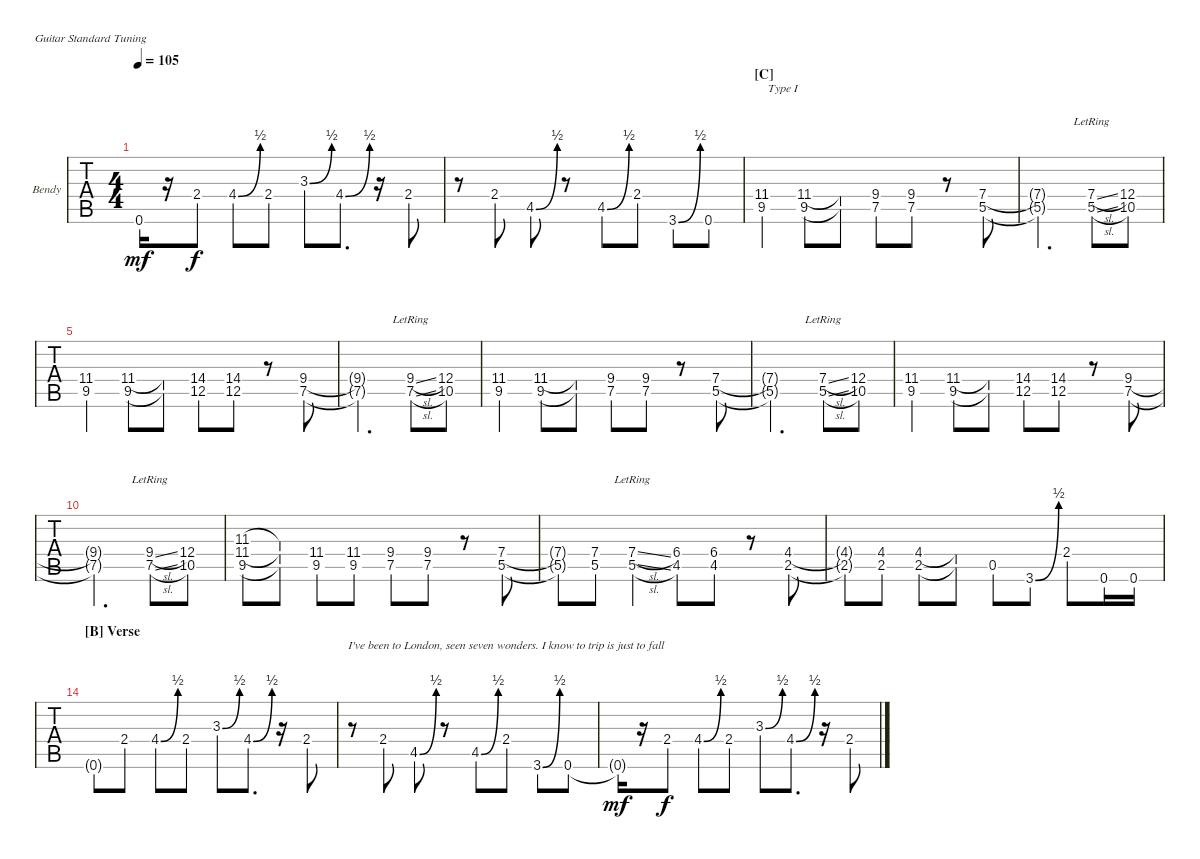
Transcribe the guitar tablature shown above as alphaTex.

\bracketExtendMode nobrackets
\firstSystemTrackNameOrientation horizontal
\otherSystemsTrackNameOrientation horizontal
\defaultBarNumberDisplay FirstOfSystem
\track ("Guitar ver.2" "Bendy") {instrument distortionguitar}
\staff {tabs}
\tuning (E4 B3 G3 D3 A2 E2)
\ts (4 4)
\tempo 105
\clef g2
\ks c
0.6{t}.16{dy mf} r.16 2.4.8{dy f} 4.4{be (bend 0 0 2.4 2)}.8 2.4.8 3.3{be (bend 0 0 1.2 2)}.8 4.4{be (bend 0 0 2.4 2)}.8{d} r.16 2.4.8 |
r.8 2.4.8{lyrics (0 "") lyrics (1 "") lyrics (2 "") lyrics (3 "") lyrics (4 "")} 4.5{be (bend 0 0 2.4 2)}.8{lyrics (0 "") lyrics (1 "") lyrics (2 "") lyrics (3 "") lyrics (4 "")} r.8 4.5{be (bend 0 0 3 2)}.8{lyrics (0 "") lyrics (1 "") lyrics (2 "") lyrics (3 "") lyrics (4 "")} 2.4.8{lyrics (0 "") lyrics (1 "") lyrics (2 "") lyrics (3 "") lyrics (4 "")} 3.6{be (bend 0 0 15 2)}.8{lyrics (0 "") lyrics (1 "") lyrics (2 "") lyrics (3 "") lyrics (4 "")} 0.6.8{lyrics (0 "") lyrics (1 "") lyrics (2 "") lyrics (3 "") lyrics (4 "")} |
\section ("C" "")
(11.4 9.5).4{txt "  Type I" lyrics (0 "") lyrics (1 "") lyrics (2 "") lyrics (3 "") lyrics (4 "")} (11.4 9.5).8{lyrics (0 "") lyrics (1 "") lyrics (2 "") lyrics (3 "") lyrics (4 "")} (11.4{t} 9.5{t}).8{lyrics (0 "") lyrics (1 "") lyrics (2 "") lyrics (3 "") lyrics (4 "")} (9.4 7.5).8{lyrics (0 "") lyrics (1 "") lyrics (2 "") lyrics (3 "") lyrics (4 "")} (9.4 7.5).8{lyrics (0 "") lyrics (1 "") lyrics (2 "") lyrics (3 "") lyrics (4 "")} r.8 (7.4 5.5).8{lyrics (0 "") lyrics (1 "") lyrics (2 "") lyrics (3 "") lyrics (4 "")} |
(7.4{t} 5.5{t}).2{d lyrics (0 "") lyrics (1 "") lyrics (2 "") lyrics (3 "") lyrics (4 "")} (7.4{sl lr} 5.5{sl lr}).8{lyrics (0 "") lyrics (1 "") lyrics (2 "") lyrics (3 "") lyrics (4 "")} (12.4 10.5).8{lyrics (0 "") lyrics (1 "") lyrics (2 "") lyrics (3 "") lyrics (4 "")} |
(11.4 9.5).4{lyrics (0 "") lyrics (1 "") lyrics (2 "") lyrics (3 "") lyrics (4 "")} (11.4 9.5).8{lyrics (0 "") lyrics (1 "") lyrics (2 "") lyrics (3 "") lyrics (4 "")} (11.4{t} 9.5{t}).8{lyrics (0 "") lyrics (1 "") lyrics (2 "") lyrics (3 "") lyrics (4 "")} (14.4 12.5).8{lyrics (0 "") lyrics (1 "") lyrics (2 "") lyrics (3 "") lyrics (4 "")} (14.4 12.5).8{lyrics (0 "") lyrics (1 "") lyrics (2 "") lyrics (3 "") lyrics (4 "")} r.8 (9.4 7.5).8{lyrics (0 "") lyrics (1 "") lyrics (2 "") lyrics (3 "") lyrics (4 "")} |
(9.4{t} 7.5{t}).2{d lyrics (0 "") lyrics (1 "") lyrics (2 "") lyrics (3 "") lyrics (4 "")} (9.4{sl lr} 7.5{sl lr}).8{lyrics (0 "") lyrics (1 "") lyrics (2 "") lyrics (3 "") lyrics (4 "")} (12.4 10.5).8{lyrics (0 "") lyrics (1 "") lyrics (2 "") lyrics (3 "") lyrics (4 "")} |
(11.4 9.5).4{lyrics (0 "") lyrics (1 "") lyrics (2 "") lyrics (3 "") lyrics (4 "")} (11.4 9.5).8{lyrics (0 "") lyrics (1 "") lyrics (2 "") lyrics (3 "") lyrics (4 "")} (11.4{t} 9.5{t}).8{lyrics (0 "") lyrics (1 "") lyrics (2 "") lyrics (3 "") lyrics (4 "")} (9.4 7.5).8{lyrics (0 "") lyrics (1 "") lyrics (2 "") lyrics (3 "") lyrics (4 "")} (9.4 7.5).8{lyrics (0 "") lyrics (1 "") lyrics (2 "") lyrics (3 "") lyrics (4 "")} r.8 (7.4 5.5).8{lyrics (0 "") lyrics (1 "") lyrics (2 "") lyrics (3 "") lyrics (4 "")} |
(7.4{t} 5.5{t}).2{d lyrics (0 "") lyrics (1 "") lyrics (2 "") lyrics (3 "") lyrics (4 "")} (7.4{sl lr} 5.5{sl lr}).8{lyrics (0 "") lyrics (1 "") lyrics (2 "") lyrics (3 "") lyrics (4 "")} (12.4 10.5).8{lyrics (0 "") lyrics (1 "") lyrics (2 "") lyrics (3 "") lyrics (4 "")} |
(11.4 9.5).4{lyrics (0 "") lyrics (1 "") lyrics (2 "") lyrics (3 "") lyrics (4 "")} (11.4 9.5).8{lyrics (0 "") lyrics (1 "") lyrics (2 "") lyrics (3 "") lyrics (4 "")} (11.4{t} 9.5{t}).8{lyrics (0 "") lyrics (1 "") lyrics (2 "") lyrics (3 "") lyrics (4 "")} (14.4 12.5).8{lyrics (0 "") lyrics (1 "") lyrics (2 "") lyrics (3 "") lyrics (4 "")} (14.4 12.5).8{lyrics (0 "") lyrics (1 "") lyrics (2 "") lyrics (3 "") lyrics (4 "")} r.8 (9.4 7.5).8{lyrics (0 "") lyrics (1 "") lyrics (2 "") lyrics (3 "") lyrics (4 "")} |
(9.4{t} 7.5{t}).2{d lyrics (0 "") lyrics (1 "") lyrics (2 "") lyrics (3 "") lyrics (4 "")} (9.4{sl lr} 7.5{sl lr}).8{lyrics (0 "") lyrics (1 "") lyrics (2 "") lyrics (3 "") lyrics (4 "")} (12.4 10.5).8{lyrics (0 "") lyrics (1 "") lyrics (2 "") lyrics (3 "") lyrics (4 "")} |
(11.4 9.5 11.3).8{lyrics (0 "") lyrics (1 "") lyrics (2 "") lyrics (3 "") lyrics (4 "")} (11.4{t} 9.5{t} 11.3{t}).8{lyrics (0 "") lyrics (1 "") lyrics (2 "") lyrics (3 "") lyrics (4 "")} (11.4 9.5).8{lyrics (0 "") lyrics (1 "") lyrics (2 "") lyrics (3 "") lyrics (4 "")} (11.4 9.5).8{lyrics (0 "") lyrics (1 "") lyrics (2 "") lyrics (3 "") lyrics (4 "")} (9.4 7.5).8{lyrics (0 "") lyrics (1 "") lyrics (2 "") lyrics (3 "") lyrics (4 "")} (9.4 7.5).8{lyrics (0 "") lyrics (1 "") lyrics (2 "") lyrics (3 "") lyrics (4 "")} r.8 (7.4 5.5).8{lyrics (0 "") lyrics (1 "") lyrics (2 "") lyrics (3 "") lyrics (4 "")} |
(7.4{t} 5.5{t}).8{lyrics (0 "") lyrics (1 "") lyrics (2 "") lyrics (3 "") lyrics (4 "")} (7.4 5.5).8{lyrics (0 "") lyrics (1 "") lyrics (2 "") lyrics (3 "") lyrics (4 "")} (7.4{sl lr} 5.5{sl lr}).4{lyrics (0 "") lyrics (1 "") lyrics (2 "") lyrics (3 "") lyrics (4 "")} (6.4 4.5).8{lyrics (0 "") lyrics (1 "") lyrics (2 "") lyrics (3 "") lyrics (4 "")} (6.4 4.5).8{lyrics (0 "") lyrics (1 "") lyrics (2 "") lyrics (3 "") lyrics (4 "")} r.8 (4.4 2.5).8{lyrics (0 "") lyrics (1 "") lyrics (2 "") lyrics (3 "") lyrics (4 "")} |
(4.4{t} 2.5{t}).8{lyrics (0 "") lyrics (1 "") lyrics (2 "") lyrics (3 "") lyrics (4 "")} (4.4 2.5).8{lyrics (0 "") lyrics (1 "") lyrics (2 "") lyrics (3 "") lyrics (4 "")} (4.4 2.5).8{lyrics (0 "") lyrics (1 "") lyrics (2 "") lyrics (3 "") lyrics (4 "")} (4.4{t} 2.5{t}).8{lyrics (0 "") lyrics (1 "") lyrics (2 "") lyrics (3 "") lyrics (4 "")} 0.5.8{lyrics (0 "") lyrics (1 "") lyrics (2 "") lyrics (3 "") lyrics (4 "")} 3.6{be (bend 0 0 60 2)}.8{lyrics (0 "") lyrics (1 "") lyrics (2 "") lyrics (3 "") lyrics (4 "")} 2.4.8{lyrics (0 "") lyrics (1 "") lyrics (2 "") lyrics (3 "") lyrics (4 "")} 0.6.16{lyrics (0 "") lyrics (1 "") lyrics (2 "") lyrics (3 "") lyrics (4 "")} 0.6.16{lyrics (0 "") lyrics (1 "") lyrics (2 "") lyrics (3 "") lyrics (4 "")} |
\section ("B" "Verse")
\scale
0.25 0.6{g}.8{lyrics (0 "") lyrics (1 "") lyrics (2 "") lyrics (3 "") lyrics (4 "")} 2.4.8{lyrics (0 "") lyrics (1 "") lyrics (2 "") lyrics (3 "") lyrics (4 "")} 4.4{be (bend 0 0 1.7999999999999998 2)}.8{lyrics (0 "") lyrics (1 "") lyrics (2 "") lyrics (3 "") lyrics (4 "")} 2.4.8{lyrics (0 "") lyrics (1 "") lyrics (2 "") lyrics (3 "") lyrics (4 "")} 3.3{be (bend 0 0 1.2 2)}.8{lyrics (0 "") lyrics (1 "") lyrics (2 "") lyrics (3 "") lyrics (4 "")} 4.4{be (bend 0 0 3.5999999999999996 2)}.8{d lyrics (0 "") lyrics (1 "") lyrics (2 "") lyrics (3 "") lyrics (4 "")} r.16 2.4.8{lyrics (0 "") lyrics (1 "") lyrics (2 "") lyrics (3 "") lyrics (4 "")} |
\scale
0.266667 r.8{lyrics (0 "") lyrics (1 "") lyrics (2 "") lyrics (3 "") lyrics (4 "")} 2.4.8{lyrics (0 "") lyrics (1 "") lyrics (2 "") lyrics (3 "") lyrics (4 "")} 4.5{be (bend 0 0 3 2)}.8{lyrics (0 "") lyrics (1 "") lyrics (2 "") lyrics (3 "") lyrics (4 "")} r.8 4.5{be (bend 0 0 1.7999999999999998 2)}.8{lyrics (0 "") lyrics (1 "") lyrics (2 "") lyrics (3 "") lyrics (4 "")} 2.4.8{lyrics (0 "I've been to London, seen seven wonders. I know to trip is just to fall") lyrics (1 "") lyrics (2 "") lyrics (3 "") lyrics (4 "")} 3.6{be (bend 0 0 14.399999999999999 2)}.8{lyrics (0 "") lyrics (1 "") lyrics (2 "") lyrics (3 "") lyrics (4 "")} 0.6.8{lyrics (0 "") lyrics (1 "") lyrics (2 "") lyrics (3 "") lyrics (4 "")} |
\scale
0.25 0.6{t}.16{lyrics (0 "") lyrics (1 "") lyrics (2 "") lyrics (3 "") lyrics (4 "") dy mf} r.16 2.4.8{lyrics (0 "") lyrics (1 "") lyrics (2 "") lyrics (3 "") lyrics (4 "") dy f} 4.4{be (bend 0 0 2.4 2)}.8{lyrics (0 "") lyrics (1 "") lyrics (2 "") lyrics (3 "") lyrics (4 "")} 2.4.8{lyrics (0 "") lyrics (1 "") lyrics (2 "") lyrics (3 "") lyrics (4 "")} 3.3{be (bend 0 0 1.2 2)}.8{lyrics (0 "") lyrics (1 "") lyrics (2 "") lyrics (3 "") lyrics (4 "")} 4.4{be (bend 0 0 4.8 2)}.8{d lyrics (0 "") lyrics (1 "") lyrics (2 "") lyrics (3 "") lyrics (4 "")} r.16 2.4.8{lyrics (0 "") lyrics (1 "") lyrics (2 "") lyrics (3 "") lyrics (4 "")}
